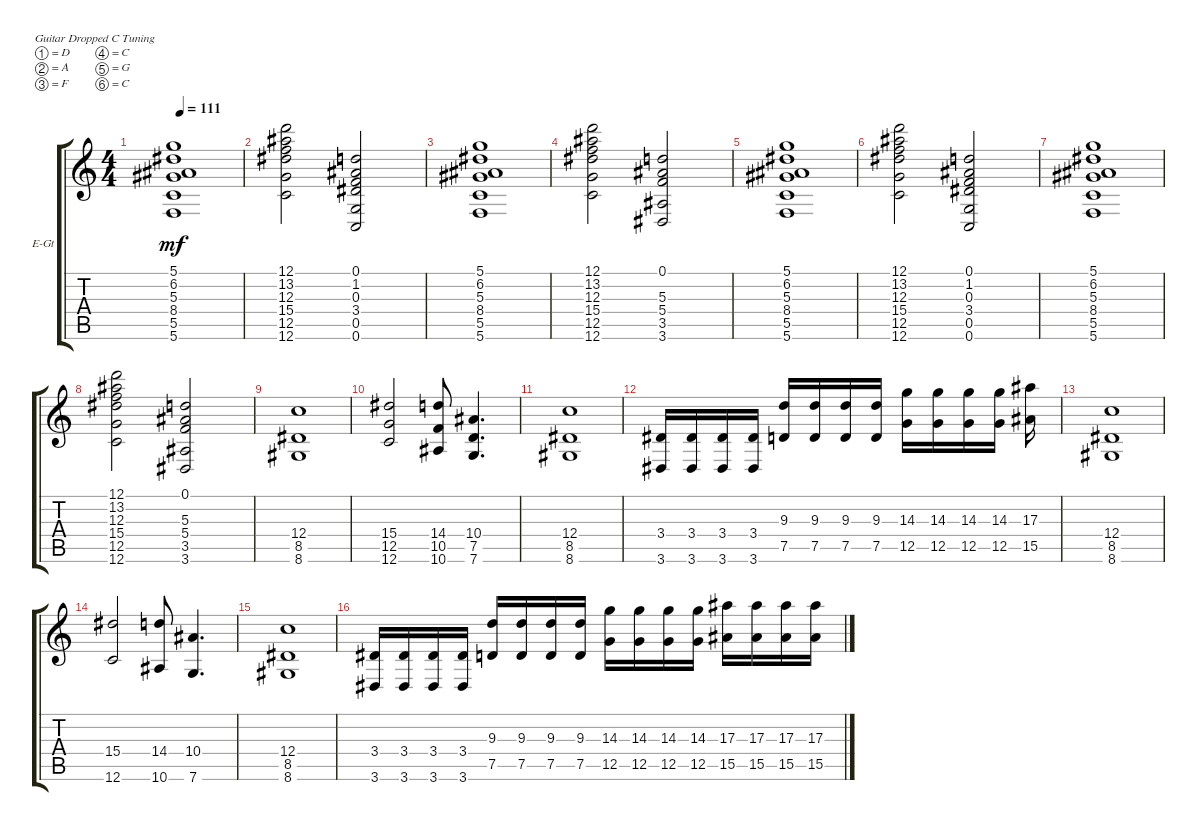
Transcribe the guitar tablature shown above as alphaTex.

\defaultSystemsLayout 4
\bracketExtendMode groupsimilarinstruments
\firstSystemTrackNameOrientation horizontal
\otherSystemsTrackNameOrientation horizontal
\track ("Electric Guitar Left" "E-Gt") {instrument overdrivenguitar}
\staff {score tabs}
\tuning (D4 A3 F3 C3 G2 C2)
\ts (4 4)
\tempo 111
\clef g2
\ks c
(5.6 5.5 8.4 5.3 6.2 5.1).1{dy mf} |
(12.6 12.5 15.4 12.3 13.2 12.1).2 (0.6 0.5 3.4 0.3 0.1 1.2).2 |
(5.6 5.5 8.4 5.3 6.2 5.1).1 |
(12.6 12.5 15.4 12.3 13.2 12.1).2 (3.6 3.5 5.4 5.3 0.1).2 |
(5.6 5.5 8.4 5.3 6.2 5.1).1 |
(12.6 12.5 15.4 12.3 13.2 12.1).2 (0.6 0.5 3.4 0.3 0.1 1.2).2 |
(5.6 5.5 8.4 5.3 6.2 5.1).1 |
(12.6 12.5 15.4 12.3 13.2 12.1).2 (3.6 3.5 5.4 5.3 0.1).2 |
(8.6 8.5 12.4).1 |
(12.6 15.4 12.5).2 (10.6 14.4 10.5).8 (7.6 10.4 7.5).4{d} |
(8.6 8.5 12.4).1 |
(3.6 3.4).16 (3.6 3.4).16 (3.6 3.4).16 (3.6 3.4).16 (7.5 9.3).16 (7.5 9.3).16 (7.5 9.3).16 (7.5 9.3).16 (12.5 14.3).16 (12.5 14.3).16 (12.5 14.3).16 (12.5 14.3).16 (15.5 17.3).16 |
(8.6 8.5 12.4).1 |
(12.6 15.4).2 (10.6 14.4).8 (7.6 10.4).4{d} |
(8.6 8.5 12.4).1 |
(3.6 3.4).16 (3.6 3.4).16 (3.6 3.4).16 (3.6 3.4).16 (7.5 9.3).16 (7.5 9.3).16 (7.5 9.3).16 (7.5 9.3).16 (12.5 14.3).16 (12.5 14.3).16 (12.5 14.3).16 (12.5 14.3).16 (15.5 17.3).16 (15.5 17.3).16 (15.5 17.3).16 (15.5 17.3).16
